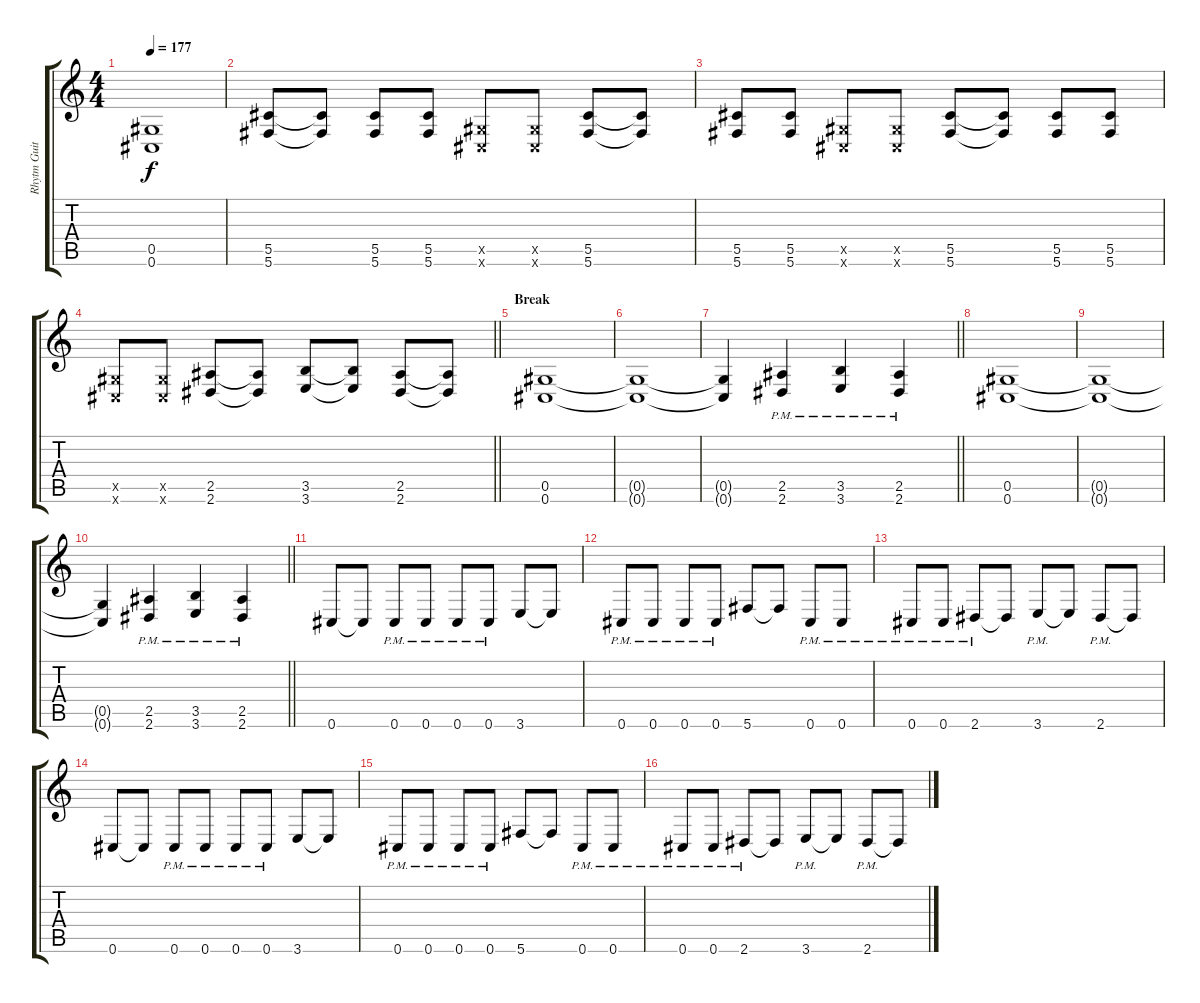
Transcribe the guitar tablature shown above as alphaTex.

\track ("Rhytm Guitar [R]" "Rhytm Guit") {instrument distortionguitar}
\staff {score tabs}
\tuning (Eb4 Bb3 Gb3 Db3 Ab2 Db2) {hide}
\ts (4 4)
\tempo 177
\clef g2
\ks c
(0.5{t} 0.6{t}).1{dy f} |
(5.5 5.6).8 (5.5{t} 5.6{t}).8 (5.5 5.6).8 (5.5 5.6).8 (0.5{x} 0.6{x}).8 (0.5{x} 0.6{x}).8 (5.5 5.6).8 (5.5{t} 5.6{t}).8 |
(5.5 5.6).8 (5.5 5.6).8 (0.5{x} 0.6{x}).8 (0.5{x} 0.6{x}).8 (5.5 5.6).8 (5.5{t} 5.6{t}).8 (5.5 5.6).8 (5.5 5.6).8 |
\barLineRight lightlight
(0.5{x} 0.6{x}).8 (0.5{x} 0.6{x}).8 (2.5 2.6).8 (2.5{t} 2.6{t}).8 (3.5 3.6).8 (3.5{t} 3.6{t}).8 (2.5 2.6).8 (2.5{t} 2.6{t}).8 |
\section ("" "Break")
(0.5 0.6).1 |
(0.5{t} 0.6{t}).1 |
\barLineRight lightlight
(0.5{t} 0.6{t}).4 (2.5{pm} 2.6{pm}).4 (3.5{pm} 3.6{pm}).4 (2.5{pm} 2.6{pm}).4 |
(0.5 0.6).1 |
(0.5{t} 0.6{t}).1 |
\barLineRight lightlight
(0.5{t} 0.6{t}).4 (2.5{pm} 2.6{pm}).4 (3.5{pm} 3.6{pm}).4 (2.5{pm} 2.6{pm}).4 |
0.6.8 0.6{t}.8 0.6{pm}.8 0.6{pm}.8 0.6{pm}.8 0.6{pm}.8 3.6.8 3.6{t}.8 |
0.6{pm}.8 0.6{pm}.8 0.6{pm}.8 0.6{pm}.8 5.6.8 5.6{t}.8 0.6{pm}.8 0.6{pm}.8 |
0.6{pm}.8 0.6{pm}.8 2.6{pm}.8 2.6{t}.8 3.6{pm}.8 3.6{t}.8 2.6{pm}.8 2.6{t}.8 |
0.6.8 0.6{t}.8 0.6{pm}.8 0.6{pm}.8 0.6{pm}.8 0.6{pm}.8 3.6.8 3.6{t}.8 |
0.6{pm}.8 0.6{pm}.8 0.6{pm}.8 0.6{pm}.8 5.6.8 5.6{t}.8 0.6{pm}.8 0.6{pm}.8 |
0.6{pm}.8 0.6{pm}.8 2.6{pm}.8 2.6{t}.8 3.6{pm}.8 3.6{t}.8 2.6{pm}.8 2.6{t}.8
